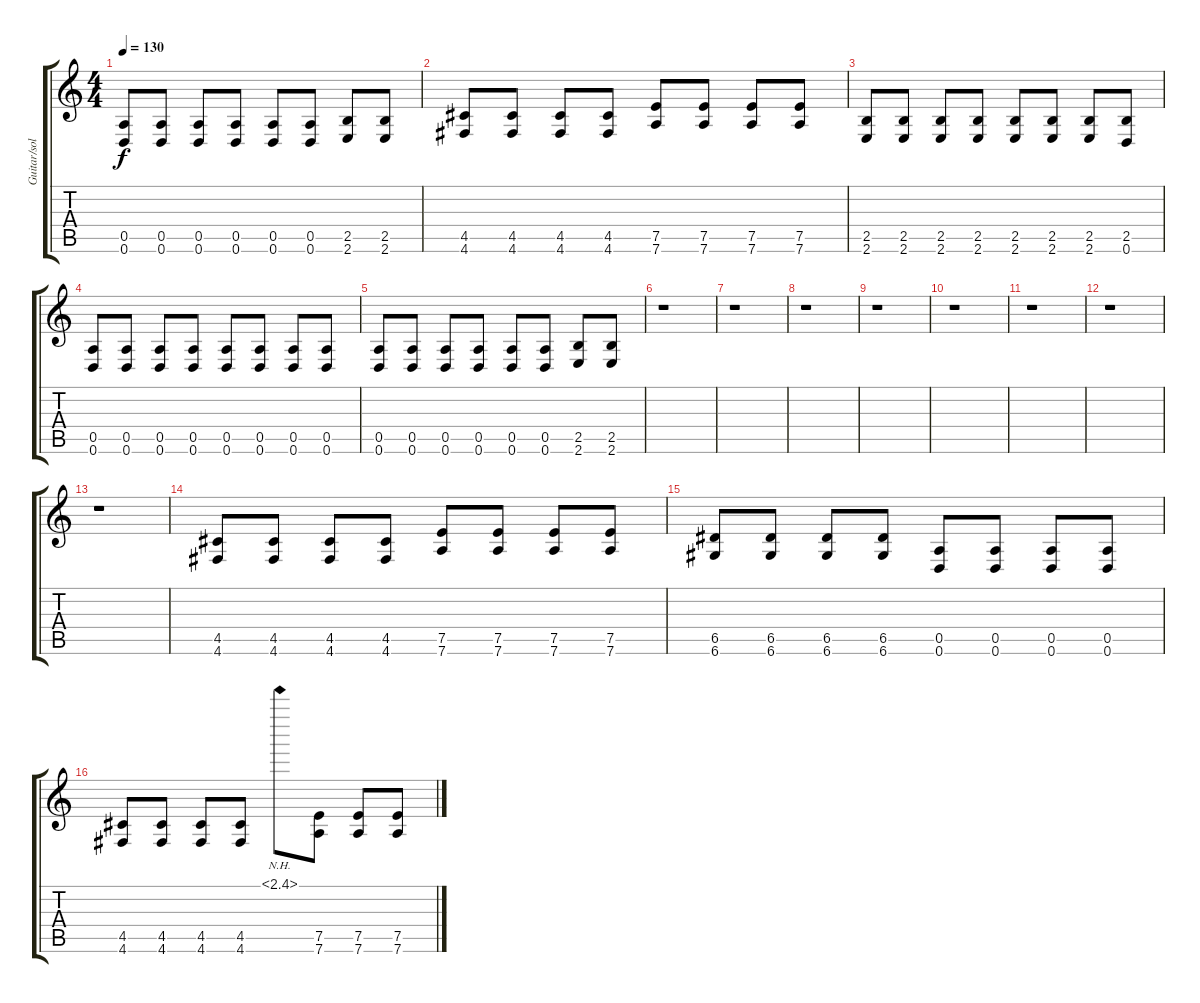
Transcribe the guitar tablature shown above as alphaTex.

\track ("Guitar/solo" "Guitar/sol") {instrument distortionguitar}
\staff {score tabs}
\tuning (E4 B3 G3 D3 A2 D2) {hide}
\ts (4 4)
\tempo 130
\clef g2
\ks c
(0.5 0.6).8{dy f} (0.5 0.6).8 (0.5 0.6).8 (0.5 0.6).8 (0.5 0.6).8 (0.5 0.6).8 (2.5 2.6).8 (2.5 2.6).8 |
(4.5 4.6).8 (4.5 4.6).8 (4.5 4.6).8 (4.5 4.6).8 (7.5 7.6).8 (7.5 7.6).8 (7.5 7.6).8 (7.5 7.6).8 |
(2.5 2.6).8 (2.5 2.6).8 (2.5 2.6).8 (2.5 2.6).8 (2.5 2.6).8 (2.5 2.6).8 (2.5 2.6).8 (2.5 0.6).8 |
(0.5 0.6).8 (0.5 0.6).8 (0.5 0.6).8 (0.5 0.6).8 (0.5 0.6).8 (0.5 0.6).8 (0.5 0.6).8 (0.5 0.6).8 |
(0.5 0.6).8 (0.5 0.6).8 (0.5 0.6).8 (0.5 0.6).8 (0.5 0.6).8 (0.5 0.6).8 (2.5 2.6).8 (2.5 2.6).8 |
r.1 |
r.1 |
r.1 |
r.1 |
r.1 |
r.1 |
r.1 |
r.1 |
(4.5 4.6).8 (4.5 4.6).8 (4.5 4.6).8 (4.5 4.6).8 (7.5 7.6).8 (7.5 7.6).8 (7.5 7.6).8 (7.5 7.6).8 |
(6.5 6.6).8 (6.5 6.6).8 (6.5 6.6).8 (6.5 6.6).8 (0.5 0.6).8 (0.5 0.6).8 (0.5 0.6).8 (0.5 0.6).8 |
(4.5 4.6).8 (4.5 4.6).8 (4.5 4.6).8 (4.5 4.6).8 2.1{nh}.8 (7.5 7.6).8 (7.5 7.6).8 (7.5 7.6).8
